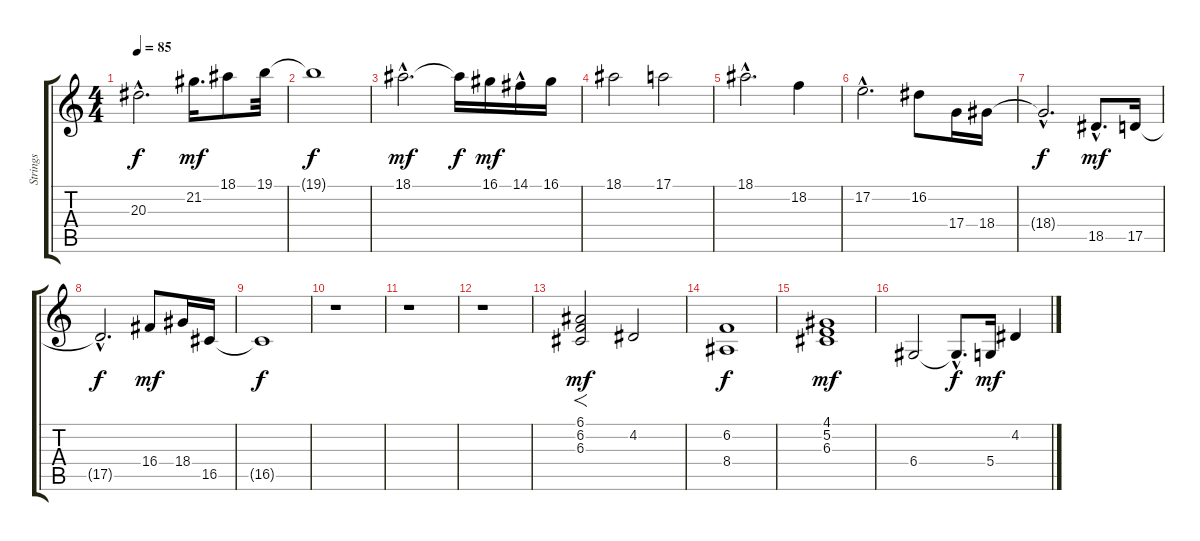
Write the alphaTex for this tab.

\track ("Strings" "Strings") {instrument stringensemble1}
\staff {score tabs}
\tuning (E4 B3 G3 D3 A2 E2) {hide}
\ts (4 4)
\tempo 85
\clef g2
\ks c
20.3{hac}.2{d dy f} 21.2.16{d dy mf volume 8} 18.1.8{volume 10} 19.1.32{volume 11} |
19.1{t}.1{dy f} |
18.1{hac}.2{d dy mf volume 9} 18.1{t}.16{dy f} 16.1.16{dy mf volume 10} 14.1{hac}.16{volume 11} 16.1.16{volume 11} |
18.1.2{volume 11} 17.1.2{volume 10} |
18.1{hac}.2{d volume 10} 18.2.4 |
17.2{hac}.2{d} 16.2.8{volume 10} 17.4.16 18.4.16 |
18.4{hac t}.2{d dy f} 18.5{hac}.8{d dy mf volume 10} 17.5.16 |
17.5{hac t}.2{d dy f} 16.4.8{dy mf volume 11} 18.4.16{volume 12} 16.5.16{volume 13} |
16.5{t}.1{dy f} |
r.1 |
r.1 |
r.1 |
(6.1 6.2 6.3).2{f dy mf} 4.2.2{volume 11} |
(6.2 8.4).1{dy f} |
(4.1 5.2 6.3).1{dy mf} |
6.4.2 6.4{hac t}.8{d dy f} 5.4.16{dy mf} 4.2.4
